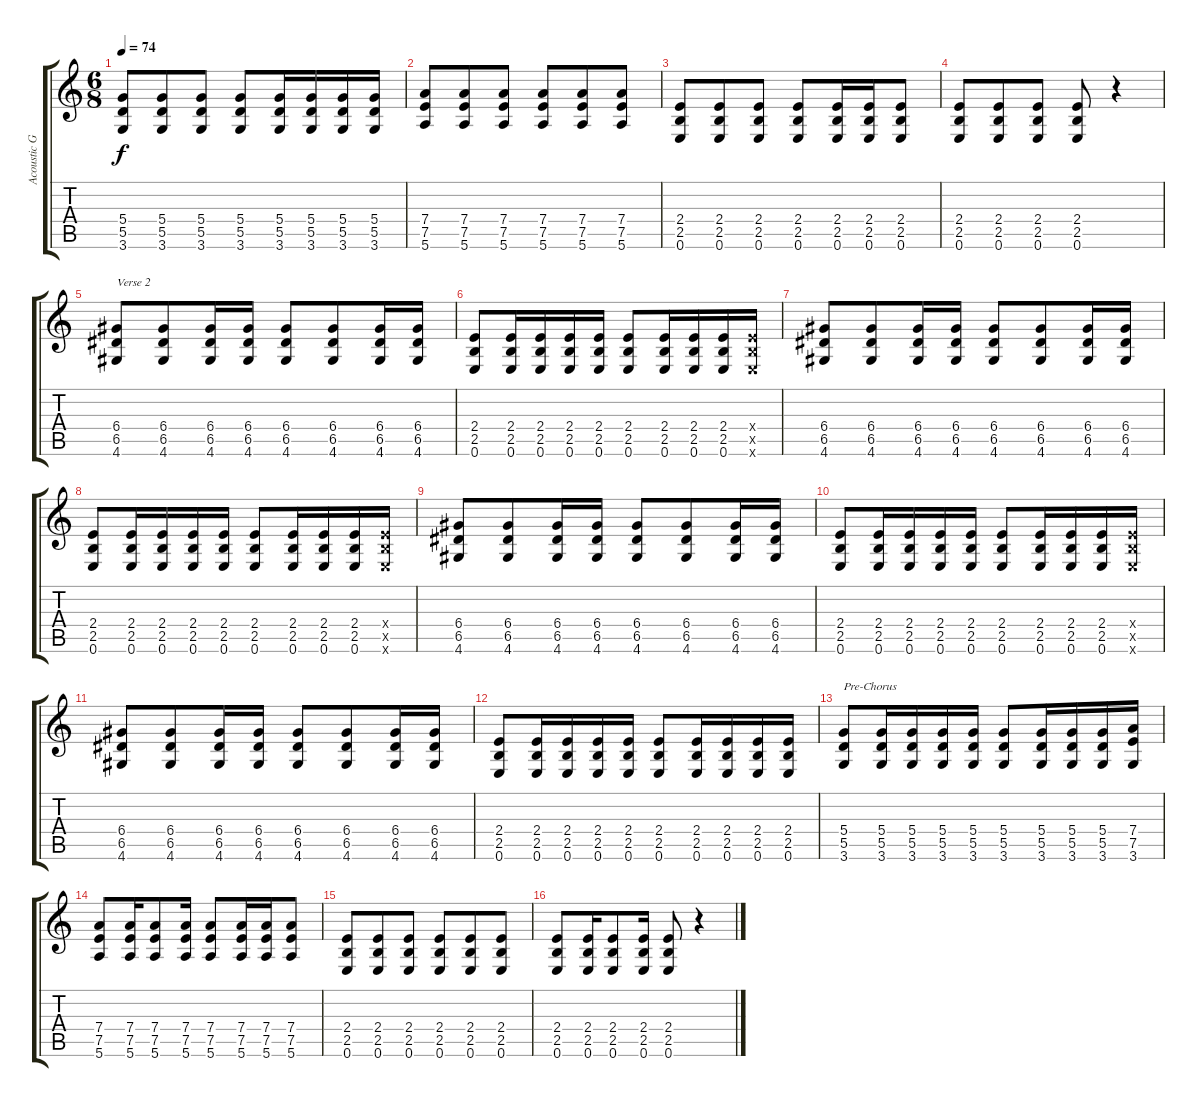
\track ("Acoustic Guitar" "Acoustic G") {instrument acousticguitarsteel}
\staff {score tabs}
\tuning (E4 B3 G3 D3 A2 E2) {hide}
\ts (6 8)
\tempo 74
\clef g2
\ks c
(5.4 5.5 3.6).8{dy f} (5.4 5.5 3.6).8 (5.4 5.5 3.6).8 (5.4 5.5 3.6).8 (5.4 5.5 3.6).16 (5.4 5.5 3.6).16 (5.4 5.5 3.6).16 (5.4 5.5 3.6).16 |
(7.4 7.5 5.6).8 (7.4 7.5 5.6).8 (7.4 7.5 5.6).8 (7.4 7.5 5.6).8 (7.4 7.5 5.6).8 (7.4 7.5 5.6).8 |
(2.4 2.5 0.6).8 (2.4 2.5 0.6).8 (2.4 2.5 0.6).8 (2.4 2.5 0.6).8 (2.4 2.5 0.6).16 (2.4 2.5 0.6).16 (2.4 2.5 0.6).8 |
(2.4 2.5 0.6).8 (2.4 2.5 0.6).8 (2.4 2.5 0.6).8 (2.4 2.5 0.6).8 r.4 |
(6.4 6.5 4.6).8{txt "Verse 2"} (6.4 6.5 4.6).8 (6.4 6.5 4.6).16 (6.4 6.5 4.6).16 (6.4 6.5 4.6).8 (6.4 6.5 4.6).8 (6.4 6.5 4.6).16 (6.4 6.5 4.6).16 |
(2.4 2.5 0.6).8 (2.4 2.5 0.6).16 (2.4 2.5 0.6).16 (2.4 2.5 0.6).16 (2.4 2.5 0.6).16 (2.4 2.5 0.6).8 (2.4 2.5 0.6).16 (2.4 2.5 0.6).16 (2.4 2.5 0.6).16 (2.4{x} 2.5{x} 0.6{x}).16 |
(6.4 6.5 4.6).8 (6.4 6.5 4.6).8 (6.4 6.5 4.6).16 (6.4 6.5 4.6).16 (6.4 6.5 4.6).8 (6.4 6.5 4.6).8 (6.4 6.5 4.6).16 (6.4 6.5 4.6).16 |
(2.4 2.5 0.6).8 (2.4 2.5 0.6).16 (2.4 2.5 0.6).16 (2.4 2.5 0.6).16 (2.4 2.5 0.6).16 (2.4 2.5 0.6).8 (2.4 2.5 0.6).16 (2.4 2.5 0.6).16 (2.4 2.5 0.6).16 (2.4{x} 2.5{x} 0.6{x}).16 |
(6.4 6.5 4.6).8 (6.4 6.5 4.6).8 (6.4 6.5 4.6).16 (6.4 6.5 4.6).16 (6.4 6.5 4.6).8 (6.4 6.5 4.6).8 (6.4 6.5 4.6).16 (6.4 6.5 4.6).16 |
(2.4 2.5 0.6).8 (2.4 2.5 0.6).16 (2.4 2.5 0.6).16 (2.4 2.5 0.6).16 (2.4 2.5 0.6).16 (2.4 2.5 0.6).8 (2.4 2.5 0.6).16 (2.4 2.5 0.6).16 (2.4 2.5 0.6).16 (2.4{x} 2.5{x} 0.6{x}).16 |
(6.4 6.5 4.6).8 (6.4 6.5 4.6).8 (6.4 6.5 4.6).16 (6.4 6.5 4.6).16 (6.4 6.5 4.6).8 (6.4 6.5 4.6).8 (6.4 6.5 4.6).16 (6.4 6.5 4.6).16 |
(2.4 2.5 0.6).8 (2.4 2.5 0.6).16 (2.4 2.5 0.6).16 (2.4 2.5 0.6).16 (2.4 2.5 0.6).16 (2.4 2.5 0.6).8 (2.4 2.5 0.6).16 (2.4 2.5 0.6).16 (2.4 2.5 0.6).16 (2.4 2.5 0.6).16 |
(5.4 5.5 3.6).8{txt "Pre-Chorus"} (5.4 5.5 3.6).16 (5.4 5.5 3.6).16 (5.4 5.5 3.6).16 (5.4 5.5 3.6).16 (5.4 5.5 3.6).8 (5.4 5.5 3.6).16 (5.4 5.5 3.6).16 (5.4 5.5 3.6).16 (7.4 7.5 3.6).16 |
(7.4 7.5 5.6).8 (7.4 7.5 5.6).16 (7.4 7.5 5.6).8 (7.4 7.5 5.6).16 (7.4 7.5 5.6).8 (7.4 7.5 5.6).16 (7.4 7.5 5.6).16 (7.4 7.5 5.6).8 |
(2.4 2.5 0.6).8 (2.4 2.5 0.6).8 (2.4 2.5 0.6).8 (2.4 2.5 0.6).8 (2.4 2.5 0.6).8 (2.4 2.5 0.6).8 |
(2.4 2.5 0.6).8 (2.4 2.5 0.6).16 (2.4 2.5 0.6).8 (2.4 2.5 0.6).16 (2.4 2.5 0.6).8 r.4
